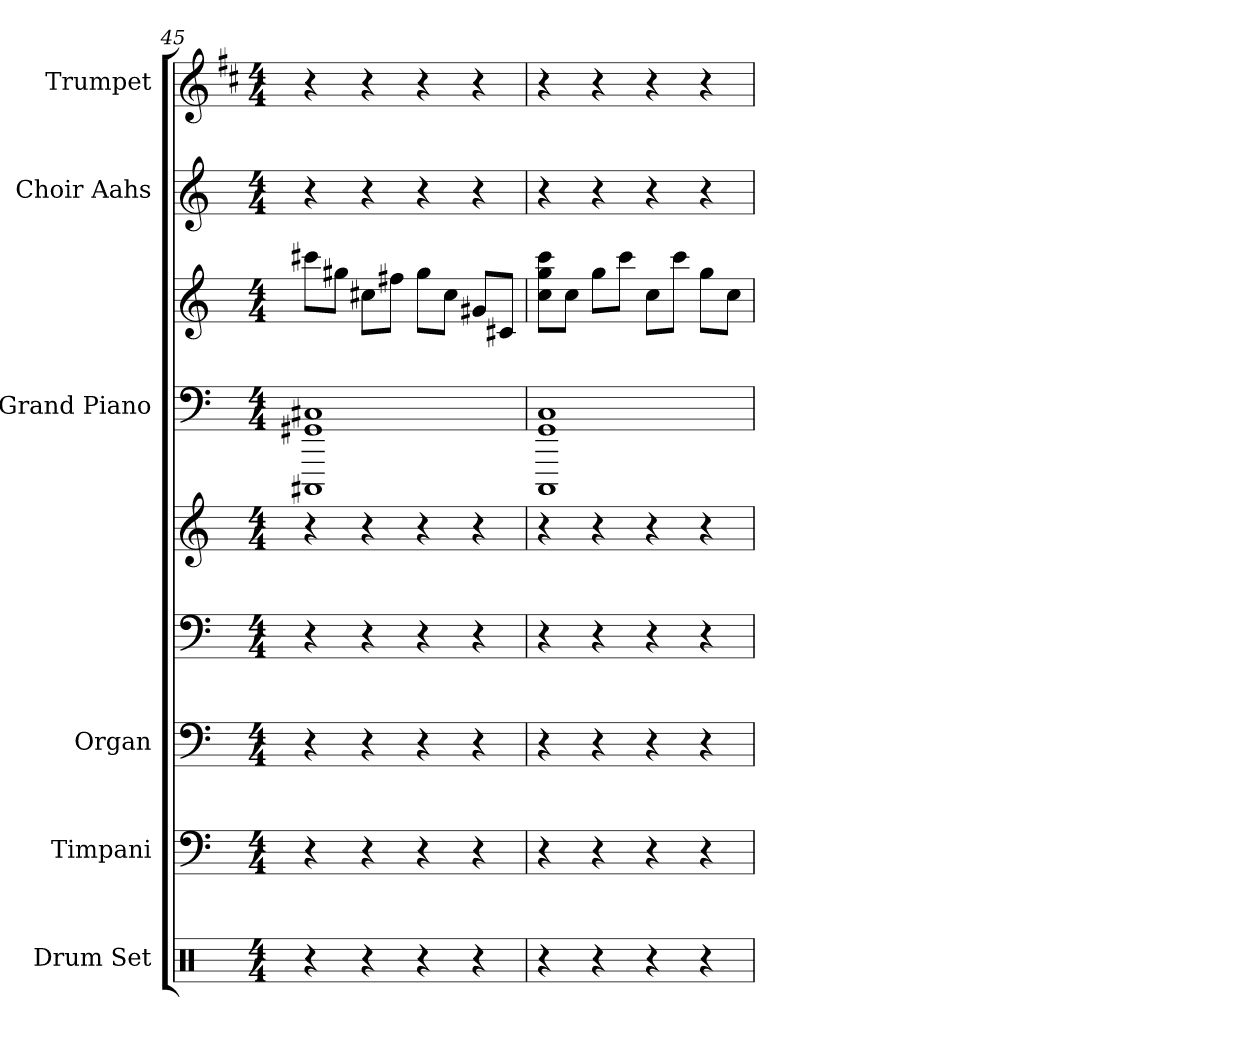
**kern	**kern	**kern	**kern	**kern	**kern	**kern	**kern	**kern
*part6	*part5	*part4	*part4	*part4	*part3	*part3	*part2	*part1
*staff9	*staff8	*staff7	*staff6	*staff5	*staff4	*staff3	*staff2	*staff1
*I"Drum Set	*I"Timpani	*I"Organ	*	*	*I"Grand Piano	*	*I"Choir Aahs	*I"Trumpet
*I'Drs.	*I'Timp.	*I'Org.	*	*	*I'Pno.	*	*I'Ch. Aa.	*I'Tpt.
*clefX	*clefF4	*clefF4	*clefF4	*clefG2	*clefF4	*clefG2	*clefG2	*clefG2
*	*	*	*	*	*	*	*	*ITrd1c2
*k[]	*k[]	*k[]	*k[]	*k[]	*k[]	*k[]	*k[]	*k[]
*M4/4	*M4/4	*M4/4	*M4/4	*M4/4	*M4/4	*M4/4	*M4/4	*M4/4
=45	=45	=45	=45	=45	=45	=45	=45	=45
4r	4r	4r	4r	4r	1CCC#X 1GG#X 1C#X	8ccc#XL	4r	4r
.	.	.	.	.	.	8gg#XJ	.	.
4r	4r	4r	4r	4r	.	8cc#XL	4r	4r
.	.	.	.	.	.	8ff#XJ	.	.
4r	4r	4r	4r	4r	.	8gg#L	4r	4r
.	.	.	.	.	.	8cc#J	.	.
4r	4r	4r	4r	4r	.	8g#XL	4r	4r
.	.	.	.	.	.	8c#XJ	.	.
=46	=46	=46	=46	=46	=46	=46	=46	=46
4r	4r	4r	4r	4r	1CCC 1GG 1C	8ccc 8gg 8ccL	4r	4r
.	.	.	.	.	.	8ccJ	.	.
4r	4r	4r	4r	4r	.	8ggL	4r	4r
.	.	.	.	.	.	8cccJ	.	.
4r	4r	4r	4r	4r	.	8ccL	4r	4r
.	.	.	.	.	.	8cccJ	.	.
4r	4r	4r	4r	4r	.	8ggL	4r	4r
.	.	.	.	.	.	8ccJ	.	.
=	=	=	=	=	=	=	=	=
*-	*-	*-	*-	*-	*-	*-	*-	*-
